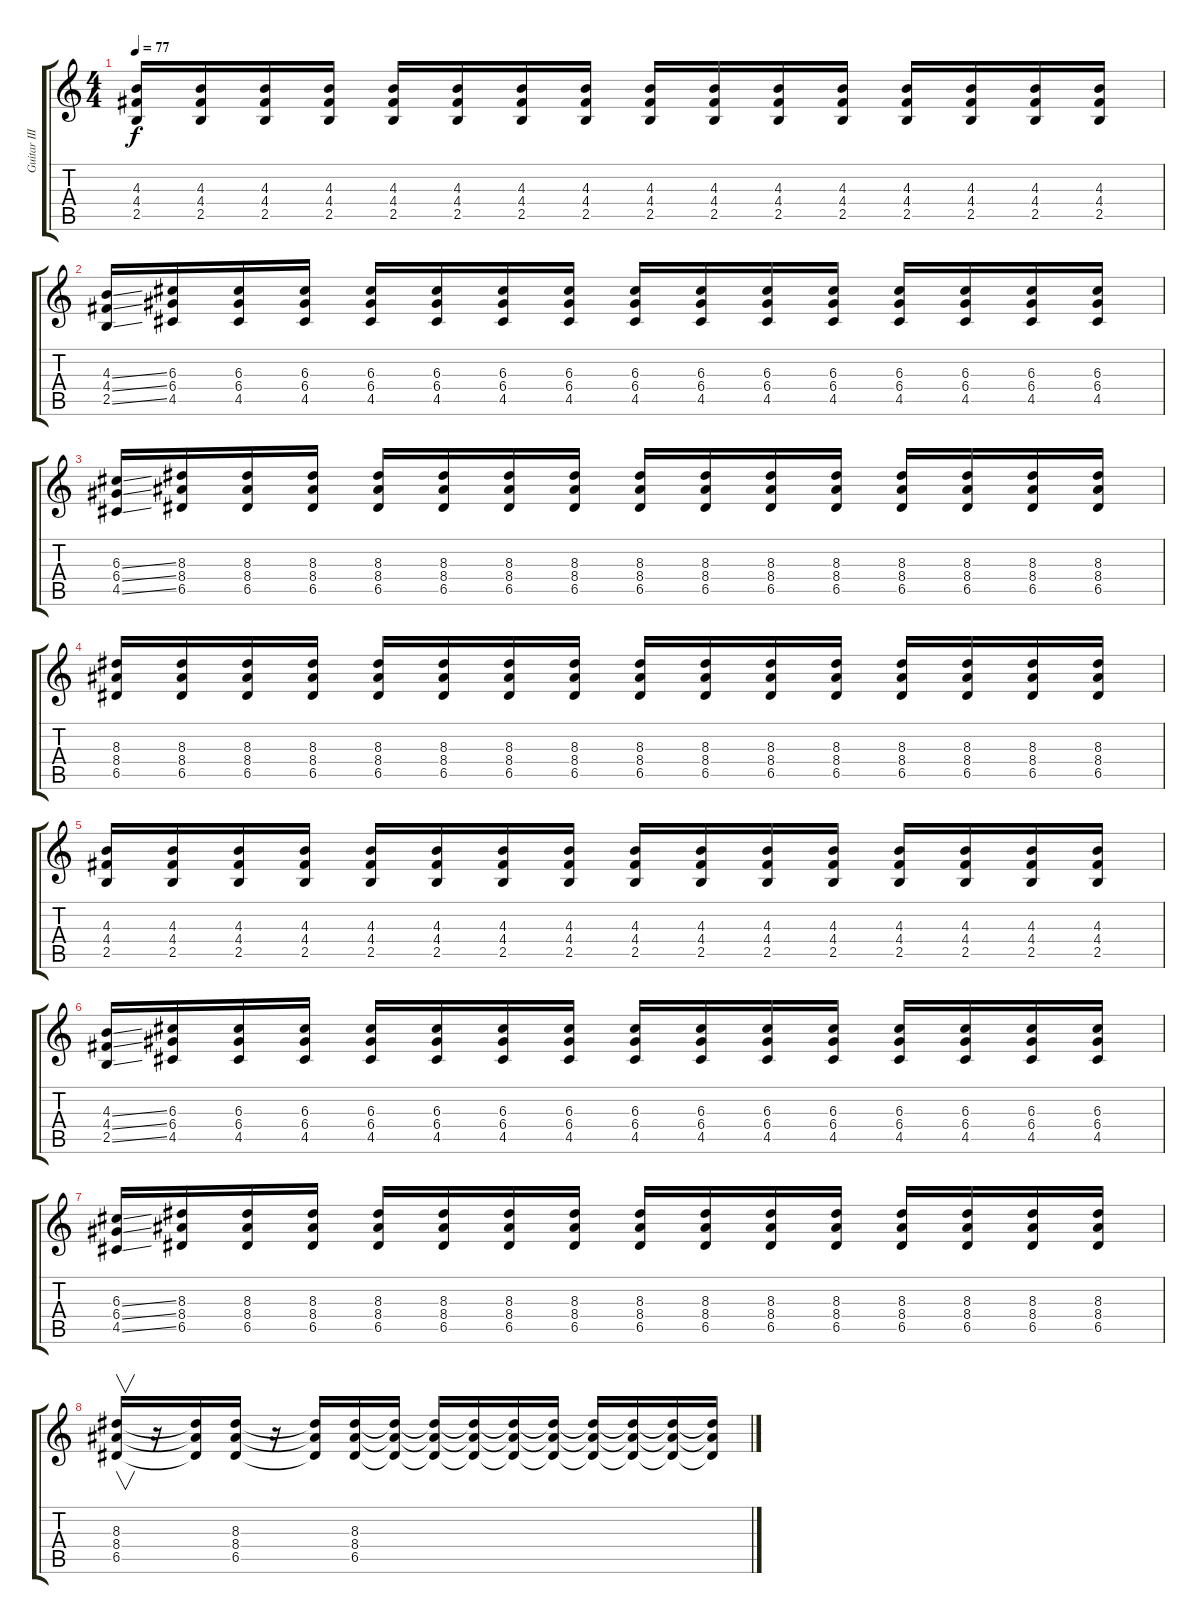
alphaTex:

\track ("Guitar III" "Guitar III") {instrument distortionguitar}
\staff {score tabs}
\tuning (E4 B3 G3 D3 A2 E2) {hide}
\ts (4 4)
\tempo 77
\clef g2
\ks c
(4.3 4.4 2.5).16{dy f} (4.3 4.4 2.5).16 (4.3 4.4 2.5).16 (4.3 4.4 2.5).16 (4.3 4.4 2.5).16 (4.3 4.4 2.5).16 (4.3 4.4 2.5).16 (4.3 4.4 2.5).16 (4.3 4.4 2.5).16 (4.3 4.4 2.5).16 (4.3 4.4 2.5).16 (4.3 4.4 2.5).16 (4.3 4.4 2.5).16 (4.3 4.4 2.5).16 (4.3 4.4 2.5).16 (4.3 4.4 2.5).16 |
(4.3{ss} 4.4{ss} 2.5{ss}).16 (6.3 6.4 4.5).16 (6.3 6.4 4.5).16 (6.3 6.4 4.5).16 (6.3 6.4 4.5).16 (6.3 6.4 4.5).16 (6.3 6.4 4.5).16 (6.3 6.4 4.5).16 (6.3 6.4 4.5).16 (6.3 6.4 4.5).16 (6.3 6.4 4.5).16 (6.3 6.4 4.5).16 (6.3 6.4 4.5).16 (6.3 6.4 4.5).16 (6.3 6.4 4.5).16 (6.3 6.4 4.5).16 |
(6.3{ss} 6.4{ss} 4.5{ss}).16 (8.3 8.4 6.5).16 (8.3 8.4 6.5).16 (8.3 8.4 6.5).16 (8.3 8.4 6.5).16 (8.3 8.4 6.5).16 (8.3 8.4 6.5).16 (8.3 8.4 6.5).16 (8.3 8.4 6.5).16 (8.3 8.4 6.5).16 (8.3 8.4 6.5).16 (8.3 8.4 6.5).16 (8.3 8.4 6.5).16 (8.3 8.4 6.5).16 (8.3 8.4 6.5).16 (8.3 8.4 6.5).16 |
(8.3 8.4 6.5).16 (8.3 8.4 6.5).16 (8.3 8.4 6.5).16 (8.3 8.4 6.5).16 (8.3 8.4 6.5).16 (8.3 8.4 6.5).16 (8.3 8.4 6.5).16 (8.3 8.4 6.5).16 (8.3 8.4 6.5).16 (8.3 8.4 6.5).16 (8.3 8.4 6.5).16 (8.3 8.4 6.5).16 (8.3 8.4 6.5).16 (8.3 8.4 6.5).16 (8.3 8.4 6.5).16 (8.3 8.4 6.5).16 |
(4.3 4.4 2.5).16 (4.3 4.4 2.5).16 (4.3 4.4 2.5).16 (4.3 4.4 2.5).16 (4.3 4.4 2.5).16 (4.3 4.4 2.5).16 (4.3 4.4 2.5).16 (4.3 4.4 2.5).16 (4.3 4.4 2.5).16 (4.3 4.4 2.5).16 (4.3 4.4 2.5).16 (4.3 4.4 2.5).16 (4.3 4.4 2.5).16 (4.3 4.4 2.5).16 (4.3 4.4 2.5).16 (4.3 4.4 2.5).16 |
(4.3{ss} 4.4{ss} 2.5{ss}).16 (6.3 6.4 4.5).16 (6.3 6.4 4.5).16 (6.3 6.4 4.5).16 (6.3 6.4 4.5).16 (6.3 6.4 4.5).16 (6.3 6.4 4.5).16 (6.3 6.4 4.5).16 (6.3 6.4 4.5).16 (6.3 6.4 4.5).16 (6.3 6.4 4.5).16 (6.3 6.4 4.5).16 (6.3 6.4 4.5).16 (6.3 6.4 4.5).16 (6.3 6.4 4.5).16 (6.3 6.4 4.5).16 |
(6.3{ss} 6.4{ss} 4.5{ss}).16 (8.3 8.4 6.5).16 (8.3 8.4 6.5).16 (8.3 8.4 6.5).16 (8.3 8.4 6.5).16 (8.3 8.4 6.5).16 (8.3 8.4 6.5).16 (8.3 8.4 6.5).16 (8.3 8.4 6.5).16 (8.3 8.4 6.5).16 (8.3 8.4 6.5).16 (8.3 8.4 6.5).16 (8.3 8.4 6.5).16 (8.3 8.4 6.5).16 (8.3 8.4 6.5).16 (8.3 8.4 6.5).16 |
(8.3 8.4 6.5).16{v volume 12} r.16{volume 12} (8.3{t} 8.4{t} 6.5{t}).16{volume 11} (8.3 8.4 6.5).16{volume 11} r.16{volume 10} (8.3{t} 8.4{t} 6.5{t}).16{volume 10} (8.3 8.4 6.5).16{volume 9} (8.3{t} 8.4{t} 6.5{t}).16{volume 9} (8.3{t} 8.4{t} 6.5{t}).16{volume 8} (8.3{t} 8.4{t} 6.5{t}).16{volume 8} (8.3{t} 8.4{t} 6.5{t}).16{volume 7} (8.3{t} 8.4{t} 6.5{t}).16{volume 7} (8.3{t} 8.4{t} 6.5{t}).16{volume 6} (8.3{t} 8.4{t} 6.5{t}).16{volume 6} (8.3{t} 8.4{t} 6.5{t}).16{volume 5} (8.3{t} 8.4{t} 6.5{t}).16{volume 4}
